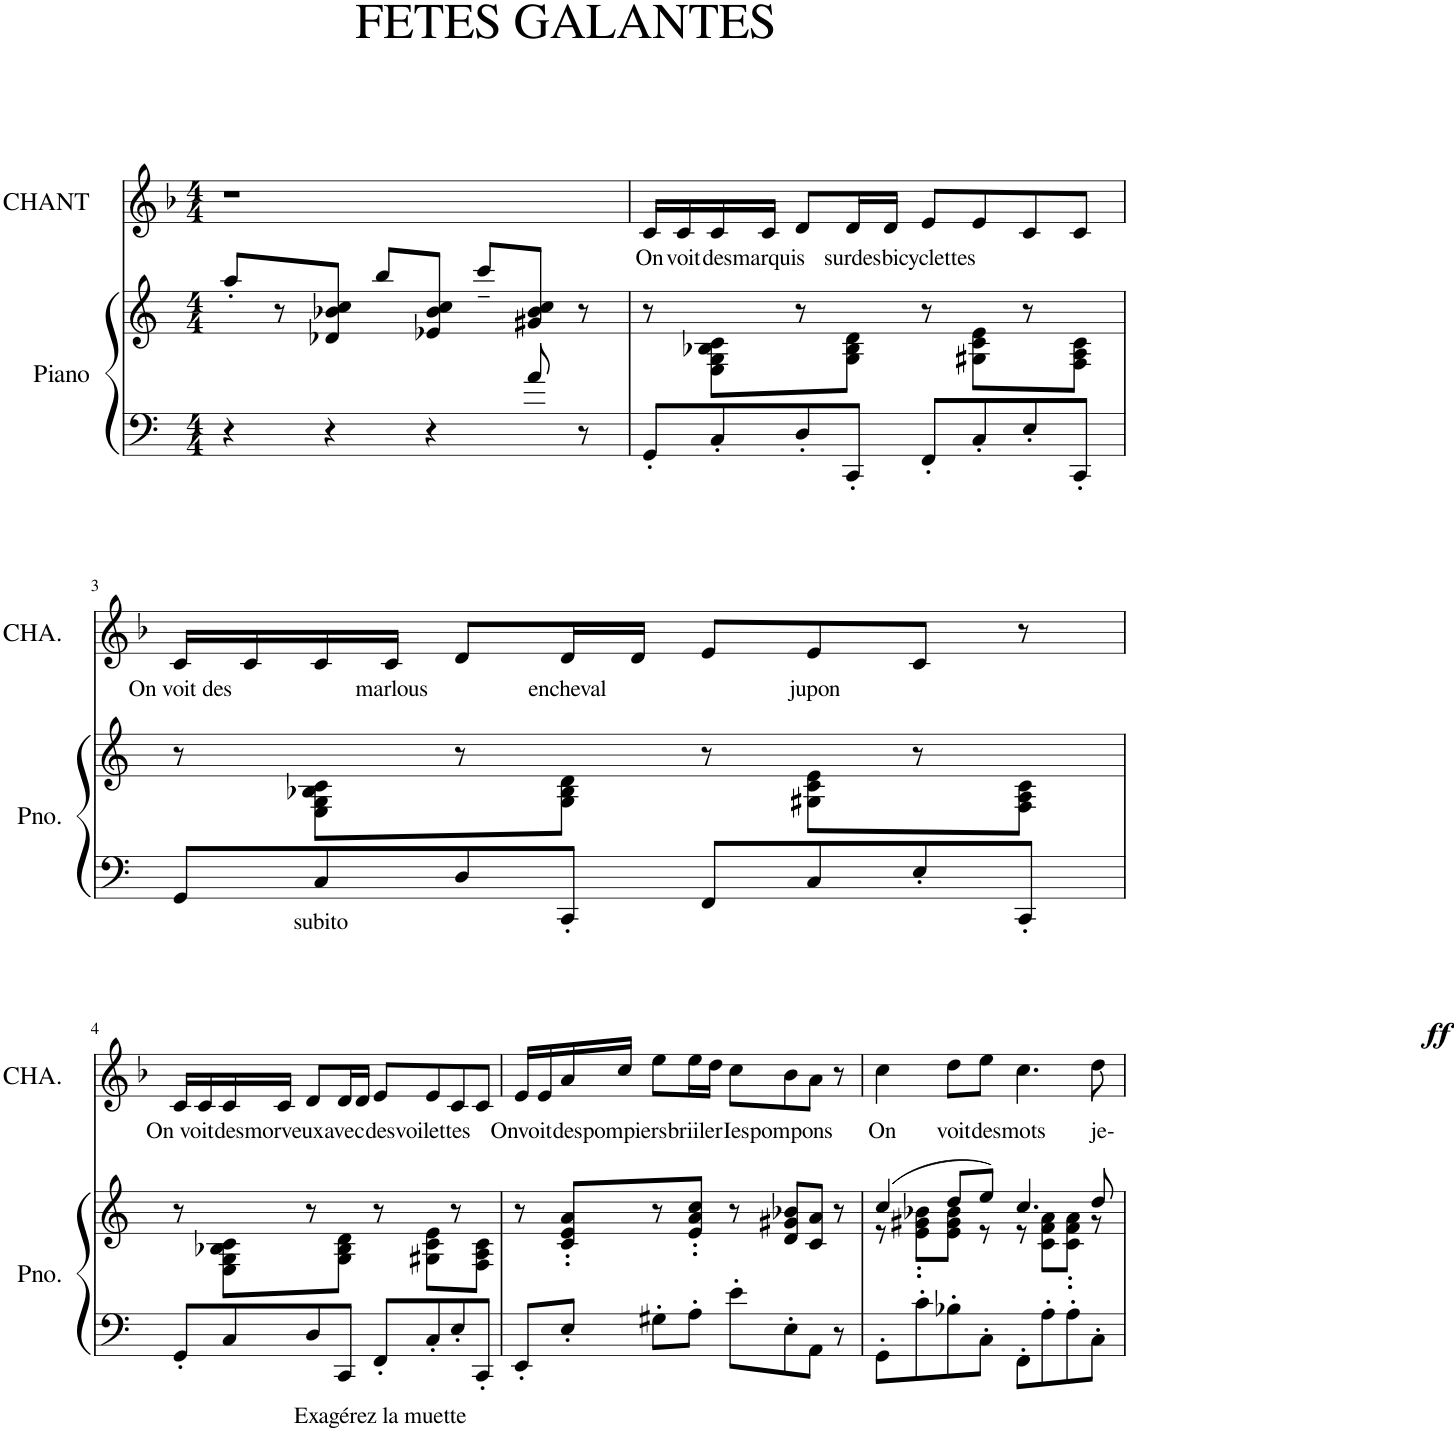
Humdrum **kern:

**kern	**text	**text	**kern	**kern	**text	**dynam
*part2	*part2	*part2	*part2	*part1	*part1	*part1
*staff3	*staff3	*staff3	*staff2	*staff1	*staff1	*staff1
*I"Piano	*	*	*	*I"CHANT	*	*
*I'Pno.	*	*	*	*I'CHA.	*	*
*clefF4	*	*	*clefG2	*clefG2	*	*
*k[]	*	*	*k[]	*k[b-]	*	*
*M4/4	*	*	*M4/4	*M4/4	*	*
=1	=1	=1	=1	=1	=1	=1
4r	.	.	8aa'/L	1r	.	.
.	.	.	8r	.	.	.
4r	.	.	8d-X/ 8b-X/ 8cc/J	.	.	.
.	.	.	8bb/L	.	.	.
4r	.	.	8e-X/ 8b-/ 8cc/J	.	.	.
.	.	.	8ccc~/L	.	.	.
8a/	.	.	8g#X/ 8b-/ 8cc/J	.	.	.
8r	.	.	8r	.	.	.
=2	=2	=2	=2	=2	=2	=2
!	!	!	!	!	!LO:LY:b	!
8GG'/L	.	.	8r	16c/LL	On	.
!	!	!	!	!	!LO:LY:b	!
.	.	.	.	16c/	voit	.
!	!	!	!	!	!LO:LY:b	!
8C'/	.	.	8E\ 8G\ 8B-X\ 8c\L	16c/	des	.
!	!	!	!	!	!LO:LY:b	!
.	.	.	.	16c/JJ	marquis	.
8D'/	.	.	8r	8d/L	.	.
!	!	!	!	!	!LO:LY:b	!
8CC'/J	.	.	8G\ 8B-\ 8d\J	16d/L	surdes	.
.	.	.	.	16d/JJ	.	.
!	!	!	!	!	!LO:LY:b	!
8FF'/L	.	.	8r	8e/L	bicyclettes	.
8C'/	.	.	8G#X\ 8c\ 8e\L	8e/	.	.
8E'/	.	.	8r	8c/	.	.
8CC'/J	.	.	8F\ 8A\ 8c\J	8c/J	.	.
!!LO:LB:g=z
=3	=3	=3	=3	=3	=3	=3
!	!	!	!	!	!LO:LY:b	!
8GG/L	.	.	8r	16c/LL	On voit des	.
.	.	.	.	16c/	.	.
!	!LO:LY:b	!	!	!	!	!
8C/	subito	.	8E\ 8G\ 8B-X\ 8c\L	16c/	.	.
!	!	!	!	!	!LO:LY:b	!
.	.	.	.	16c/JJ	marlous	.
8D/	.	.	8r	8d/L	.	.
!	!	!	!	!	!LO:LY:b	!
8CC'/J	.	.	8G\ 8B-\ 8d\J	16d/L	encheval	.
.	.	.	.	16d/JJ	.	.
8FF/L	.	.	8r	8e/L	.	.
!	!	!	!	!	!LO:LY:b	!
8C/	.	.	8G#X\ 8c\ 8e\L	8e/	jupon	.
8E'/	.	.	8r	8c/J	.	.
8CC'/J	.	.	8F\ 8A\ 8c\J	8r	.	.
!!LO:LB:g=z
=4	=4	=4	=4	=4	=4	=4
!	!	!	!	!	!LO:LY:b	!
8GG'/L	.	.	8r	16c/LL	On voit	.
.	.	.	.	16c/	.	.
!	!	!	!	!	!LO:LY:b	!
8C/	.	.	8E\ 8G\ 8B-X\ 8c\L	16c/	des	.
!	!	!	!	!	!LO:LY:b	!
.	.	.	.	16c/JJ	morveux	.
8D/	.	.	8r	8d/L	.	.
!	!	!	!	!	!LO:LY:b	!
8CC/J	.	.	8G\ 8B-\ 8d\J	16d/L	avec	.
.	.	.	.	16d/JJ	.	.
!	!	!LO:LY:b	!	!	!LO:LY:b	!
8FF'/L	.	Exagérez la muette	8r	8e/L	des	.
!	!	!	!	!	!LO:LY:b	!
8C'/	.	.	8G#X\ 8c\ 8e\L	8e/	voilettes	.
8E'/	.	.	8r	8c/	.	.
8CC'/J	.	.	8F\ 8A\ 8c\J	8c/J	.	.
=5	=5	=5	=5	=5	=5	=5
!	!	!	!	!	!LO:LY:b	!
8EE'/L	.	.	8r	16e/LL	Onvoit	.
.	.	.	.	16e/	.	.
!	!	!	!	!	!LO:LY:b	!
8E'/J	.	.	8c/' 8e/' 8a/'L	16a/	des	.
!	!	!	!	!	!LO:LY:b	!
.	.	.	.	16cc/JJ	pompiers	.
8G#X'\L	.	.	8r	8ee\L	.	.
!	!	!	!	!	!LO:LY:b	!
8A'\J	.	.	8e/' 8a/' 8cc/'J	16ee\L	briiler	.
.	.	.	.	16dd\JJ	.	.
!	!	!	!	!	!LO:LY:b	!
8e'\L	.	.	8r	8cc\L	Ies	.
!	!	!	!	!	!LO:LY:b	!
8E'\	.	.	8d/ 8g#X/ 8b-X/L	8b-\	pompons	.
8AA\J	.	.	8c/ 8a/J	8a\J	.	.
!	!	!	!	!	!	!LO:DY:b
8r	.	.	8r	8r	.	ff
=6	=6	=6	=6	=6	=6	=6
*	*	*	*^	*	*	*
!	!	!	!	!	!	!LO:LY:b	!
8GG'\L	.	.	(4cc/	8r	4cc\	On	.
8c'\	.	.	.	8e\' 8g#X\' 8b-X\'L	.	.	.
!	!	!	!	!	!	!LO:LY:b	!
8B-X'\	.	.	8dd/L	8e\ 8g#\ 8b-\J	8dd\L	voit	.
!	!	!	!	!	!	!LO:LY:b	!
8C'\J	.	.	8ee/J)	8r	8ee\J	des	.
!	!	!	!	!	!	!LO:LY:b	!
8FF'\L	.	.	4.cc/	8r	4.cc\	mots	.
8A'\	.	.	.	8c\ 8f\ 8a\L	.	.	.
8A'\	.	.	.	8c\' 8f\' 8a\'J	.	.	.
!	!	!	!	!	!	!LO:LY:b	!
8C'\J	.	.	8dd/	8r	8dd\	je-	.
*	*	*	*v	*v	*	*	*
=	=	=	=	=	=	=
*-	*-	*-	*-	*-	*-	*-
